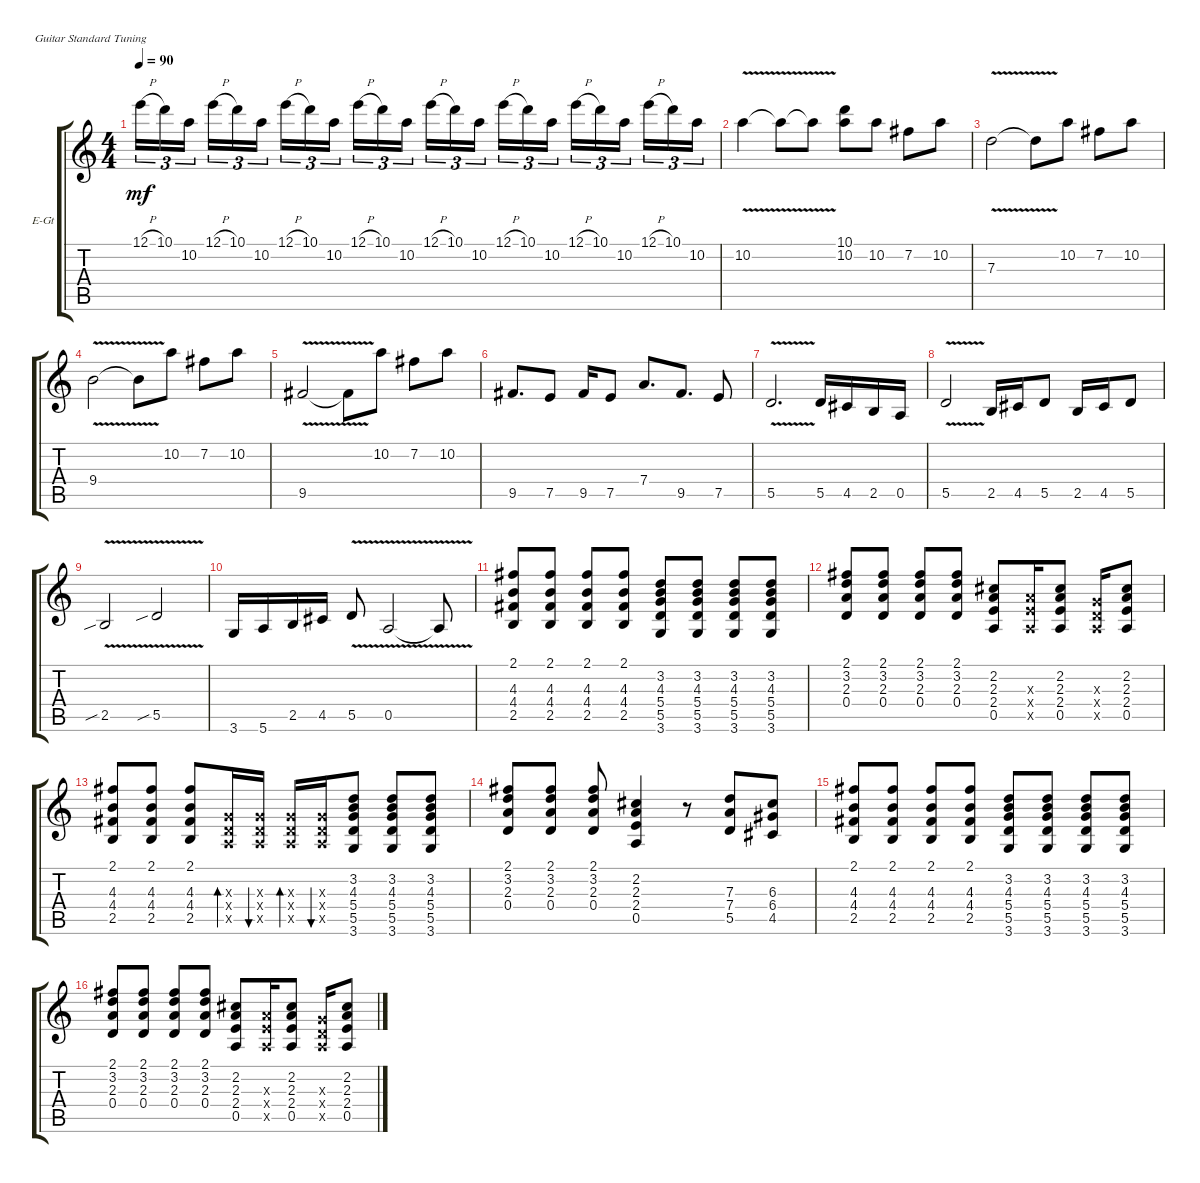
\bracketExtendMode groupsimilarinstruments
\firstSystemTrackNameOrientation horizontal
\otherSystemsTrackNameOrientation horizontal
\track ("Electric Guitar" "E-Gt") {instrument distortionguitar}
\staff {score tabs}
\tuning (E4 B3 G3 D3 A2 E2)
\ts (4 4)
\tempo 90
\clef g2
\ks c
12.1{h}.16{tu (3 2) dy mf} 10.1.16{tu (3 2)} 10.2.16{tu (3 2)} 12.1{h}.16{tu (3 2)} 10.1.16{tu (3 2)} 10.2.16{tu (3 2)} 12.1{h}.16{tu (3 2)} 10.1.16{tu (3 2)} 10.2.16{tu (3 2)} 12.1{h}.16{tu (3 2)} 10.1.16{tu (3 2)} 10.2.16{tu (3 2)} 12.1{h}.16{tu (3 2)} 10.1.16{tu (3 2)} 10.2.16{tu (3 2)} 12.1{h}.16{tu (3 2)} 10.1.16{tu (3 2)} 10.2.16{tu (3 2)} 12.1{h}.16{tu (3 2)} 10.1.16{tu (3 2)} 10.2.16{tu (3 2)} 12.1{h}.16{tu (3 2)} 10.1.16{tu (3 2)} 10.2.16{tu (3 2)} |
10.2{v}.4 10.2{v t}.8 10.2{v t}.8 (10.1 10.2).8 10.2.8 7.2.8 10.2.8 |
7.3{v}.2 7.3{v t}.8 10.2.8 7.2.8 10.2.8 |
9.4{v}.2 9.4{v t}.8 10.2.8 7.2.8 10.2.8 |
9.5{v}.2 9.5{v t}.8 10.2.8 7.2.8 10.2.8 |
9.5.8{d} 7.5.8 9.5.16 7.5.8 7.4.8{d} 9.5.8{d} 7.5.8 |
5.5{v}.2{d} 5.5.16 4.5.16 2.5.16 0.5.16 |
5.5{v}.2 2.5.16 4.5.16 5.5.8 2.5.16 4.5.16 5.5.8 |
2.5{v sib}.2 5.5{v sib}.2 |
3.6.16 5.6.16 2.5.16 4.5.16 5.5{v}.8 0.5{v}.2 0.5{v t}.8 |
(2.1 4.3 4.4 2.5).8 (2.1 4.3 4.4 2.5).8 (2.1 4.3 4.4 2.5).8 (2.1 4.3 4.4 2.5).8 (3.2 4.3 5.4 5.5 3.6).8 (3.2 4.3 5.4 5.5 3.6).8 (3.2 4.3 5.4 5.5 3.6).8 (3.2 4.3 5.4 5.5 3.6).8 |
(2.1 3.2 2.3 0.4).8 (2.1 3.2 2.3 0.4).8 (2.1 3.2 2.3 0.4).8 (2.1 3.2 2.3 0.4).8 (2.2 2.3 2.4 0.5).8 (2.3{x} 2.4{x} 0.5{x}).16 (2.2 2.3 2.4 0.5).8 (0.3{x} 0.4{x} 0.5{x}).16 (2.2 2.3 2.4 0.5).8 |
(2.1 4.3 4.4 2.5).8 (2.1 4.3 4.4 2.5).8 (2.1 4.3 4.4 2.5).8 (0.3{x} 0.4{x} 0.5{x}).16{bd 30} (0.3{x} 0.4{x} 0.5{x}).16{bu 30} (0.3{x} 0.4{x} 0.5{x}).16{bd 30} (0.3{x} 0.4{x} 0.5{x}).16{bu 30} (3.2 4.3 5.4 5.5 3.6).8 (3.2 4.3 5.4 5.5 3.6).8 (3.2 4.3 5.4 5.5 3.6).8 |
(2.1 3.2 2.3 0.4).8 (2.1 3.2 2.3 0.4).8 (2.1 3.2 2.3 0.4).8 (2.2 2.3 2.4 0.5).4 r.8 (7.3 7.4 5.5).8 (6.3 6.4 4.5).8 |
(2.1 4.3 4.4 2.5).8 (2.1 4.3 4.4 2.5).8 (2.1 4.3 4.4 2.5).8 (2.1 4.3 4.4 2.5).8 (3.2 4.3 5.4 5.5 3.6).8 (3.2 4.3 5.4 5.5 3.6).8 (3.2 4.3 5.4 5.5 3.6).8 (3.2 4.3 5.4 5.5 3.6).8 |
(2.1 3.2 2.3 0.4).8 (2.1 3.2 2.3 0.4).8 (2.1 3.2 2.3 0.4).8 (2.1 3.2 2.3 0.4).8 (2.2 2.3 2.4 0.5).8 (2.3{x} 2.4{x} 0.5{x}).16 (2.2 2.3 2.4 0.5).8 (0.3{x} 0.4{x} 0.5{x}).16 (2.2 2.3 2.4 0.5).8
